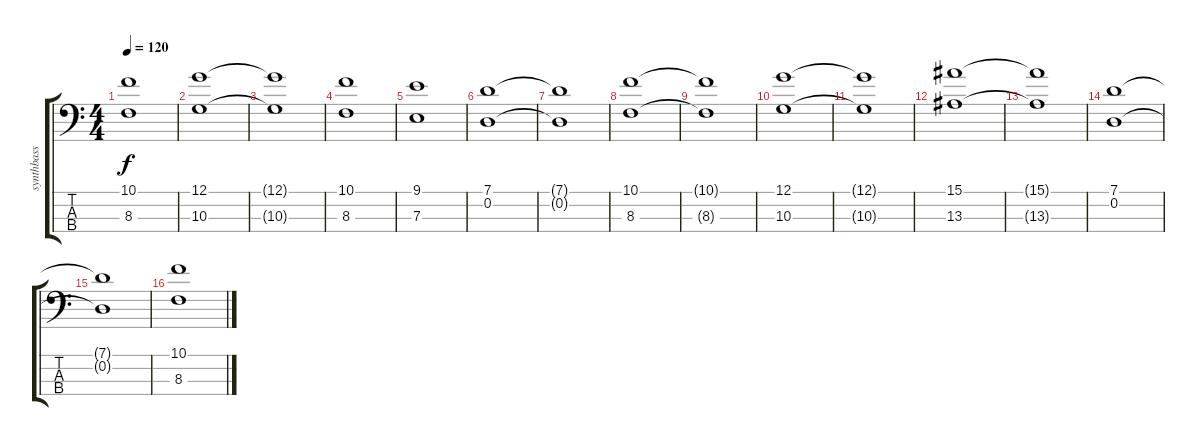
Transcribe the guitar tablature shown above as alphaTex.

\track ("synthbass 3         " "synthbass ") {instrument synthbass1}
\staff {score tabs}
\tuning (G2 D2 A1 E1) {hide}
\ts (4 4)
\tempo 120
\clef f4
\ks c
(10.1{t} 8.3{t}).1{dy f} |
(12.1 10.3).1 |
(12.1{t} 10.3{t}).1 |
(10.1 8.3).1 |
(9.1 7.3).1 |
(7.1 0.2).1 |
(7.1{t} 0.2{t}).1 |
(10.1 8.3).1 |
(10.1{t} 8.3{t}).1 |
(12.1 10.3).1 |
(12.1{t} 10.3{t}).1 |
(15.1 13.3).1 |
(15.1{t} 13.3{t}).1 |
(7.1 0.2).1 |
(7.1{t} 0.2{t}).1 |
(10.1 8.3).1
